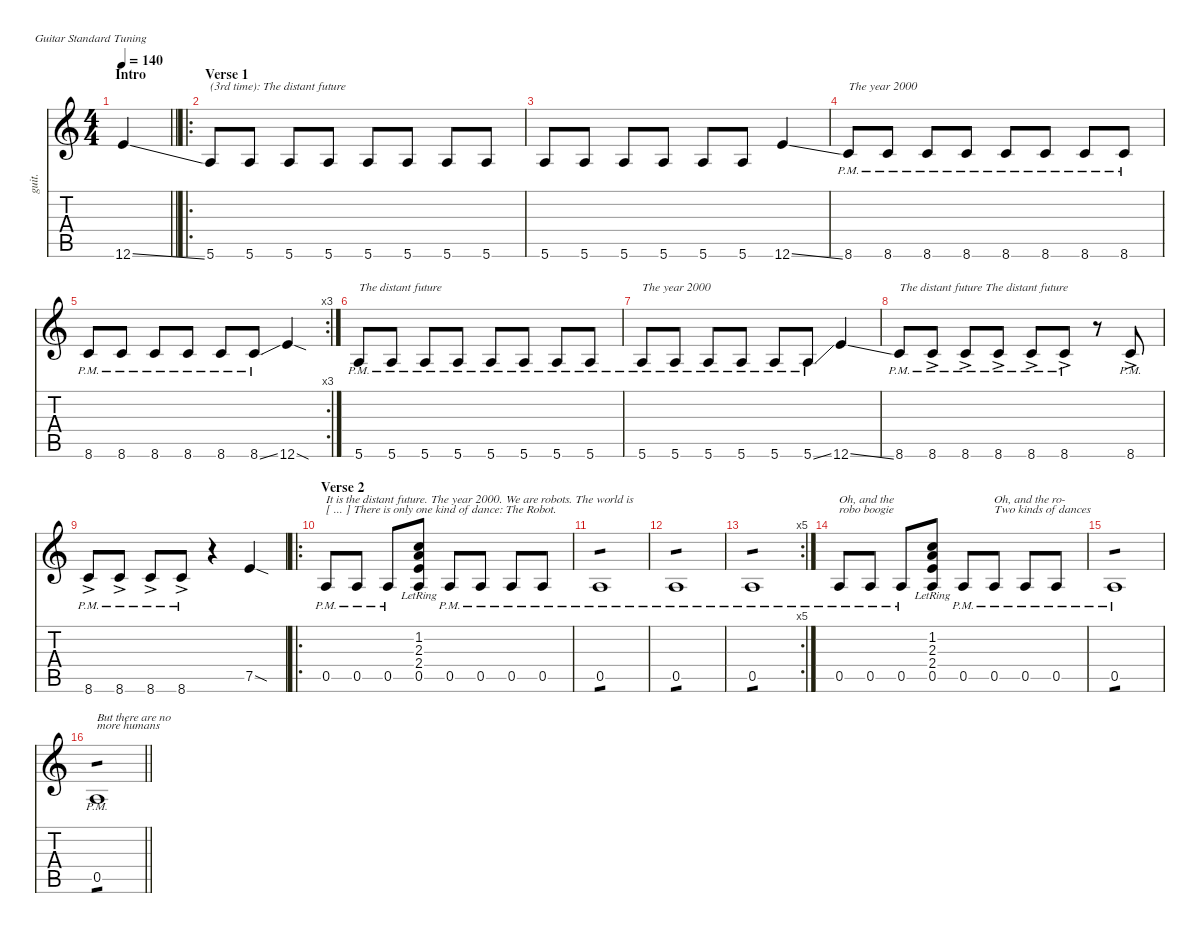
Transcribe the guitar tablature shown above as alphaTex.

\defaultSystemsLayout 4
\hideDynamics
\bracketExtendMode nobrackets
\otherSystemsTrackNameOrientation horizontal
\track ("Guitar1,2-3" "guit.") {defaultSystemsLayout 4 instrument acousticguitarnylon}
\staff {score tabs}
\tuning (E4 B3 G3 D3 A2 E2)
\ts (4 4)
\beaming (8 2 2 2 2)
\section ("" "Intro")
\ac
\tempo 140
\clef g2
\barLineRight lightlight
\ks aminor
12.6{ss}.4{dy f instrument acousticguitarnylon beam Up} |
\ro
\section ("" "Verse 1")
5.6.8{txt "(3rd time): The distant future" beam Up} 5.6.8{beam Up} 5.6.8{beam Up} 5.6.8{beam Up} 5.6.8{beam Up} 5.6.8{beam Up} 5.6.8{beam Up} 5.6.8{beam Up} |
5.6.8{beam Up} 5.6.8{beam Up} 5.6.8{beam Up} 5.6.8{beam Up} 5.6.8{beam Up} 5.6.8{beam Up} 12.6{ss}.4{beam Up} |
8.6{pm}.8{txt "The year 2000" beam Up} 8.6{pm}.8{beam Up} 8.6{pm}.8{beam Up} 8.6{pm}.8{beam Up} 8.6{pm}.8{beam Up} 8.6{pm}.8{beam Up} 8.6{pm}.8{beam Up} 8.6{pm}.8{beam Up} |
\rc 3
8.6{pm}.8{beam Up} 8.6{pm}.8{beam Up} 8.6{pm}.8{beam Up} 8.6{pm}.8{beam Up} 8.6{pm}.8{beam Up} 8.6{ss pm}.8{beam Up} 12.6{sod}.4{beam Up} |
5.6{pm}.8{txt "The distant future" beam Up} 5.6{pm}.8{beam Up} 5.6{pm}.8{beam Up} 5.6{pm}.8{beam Up} 5.6{pm}.8{beam Up} 5.6{pm}.8{beam Up} 5.6{pm}.8{beam Up} 5.6{pm}.8{beam Up} |
5.6{pm}.8{txt "The year 2000" beam Up} 5.6{pm}.8{beam Up} 5.6{pm}.8{beam Up} 5.6{pm}.8{beam Up} 5.6{pm}.8{beam Up} 5.6{ss pm}.8{beam Up} 12.6{ss}.4{beam Up} |
8.6{pm}.8{txt "The distant future The distant future" beam Up} 8.6{ac pm}.8{beam Up} 8.6{ac pm}.8{beam Up} 8.6{ac pm}.8{beam Up} 8.6{ac pm}.8{beam Up} 8.6{ac pm}.8{beam Up} r.8{beam Up} 8.6{ac pm}.8{beam Up} |
8.6{ac pm}.8{beam Up} 8.6{ac pm}.8{beam Up} 8.6{ac pm}.8{beam Up} 8.6{ac pm}.8{beam Up} r.4{beam Up} 7.5{sod}.4{beam Up} |
\ro
\section ("" "Verse 2")
0.5{pm}.8{txt "It is the distant future. The year 2000. We are robots. The world is \n[ ... ] There is only one kind of dance: The Robot." dy mf beam Up} 0.5{pm}.8{beam Up} 0.5{pm}.8{beam Up} (0.5{lr} 2.4{lr} 2.3{lr} 1.2{lr}).8{beam Up} 0.5{pm}.8{beam Up} 0.5{pm}.8{beam Up} 0.5{pm}.8{beam Up} 0.5{pm}.8{beam Up} |
0.5{pm}.1{tp 1 beam Up} |
0.5{pm}.1{tp 1 beam Up} |
\rc 5
0.5{pm}.1{tp 1 beam Up} |
0.5{pm}.8{txt "Oh, and the \nrobo boogie" beam Up} 0.5{pm}.8{beam Up} 0.5{pm}.8{beam Up} (0.5{lr} 2.4{lr} 2.3{lr} 1.2{lr}).8{beam Up} 0.5{pm}.8{beam Up} 0.5{pm}.8{txt "Oh, and the ro- \nTwo kinds of dances" beam Up} 0.5{pm}.8{beam Up} 0.5{pm}.8{beam Up} |
0.5{pm}.1{tp 1 beam Up} |
\barLineRight lightlight
0.5{pm}.1{txt "But there are no \nmore humans" tp 1 beam Up}
